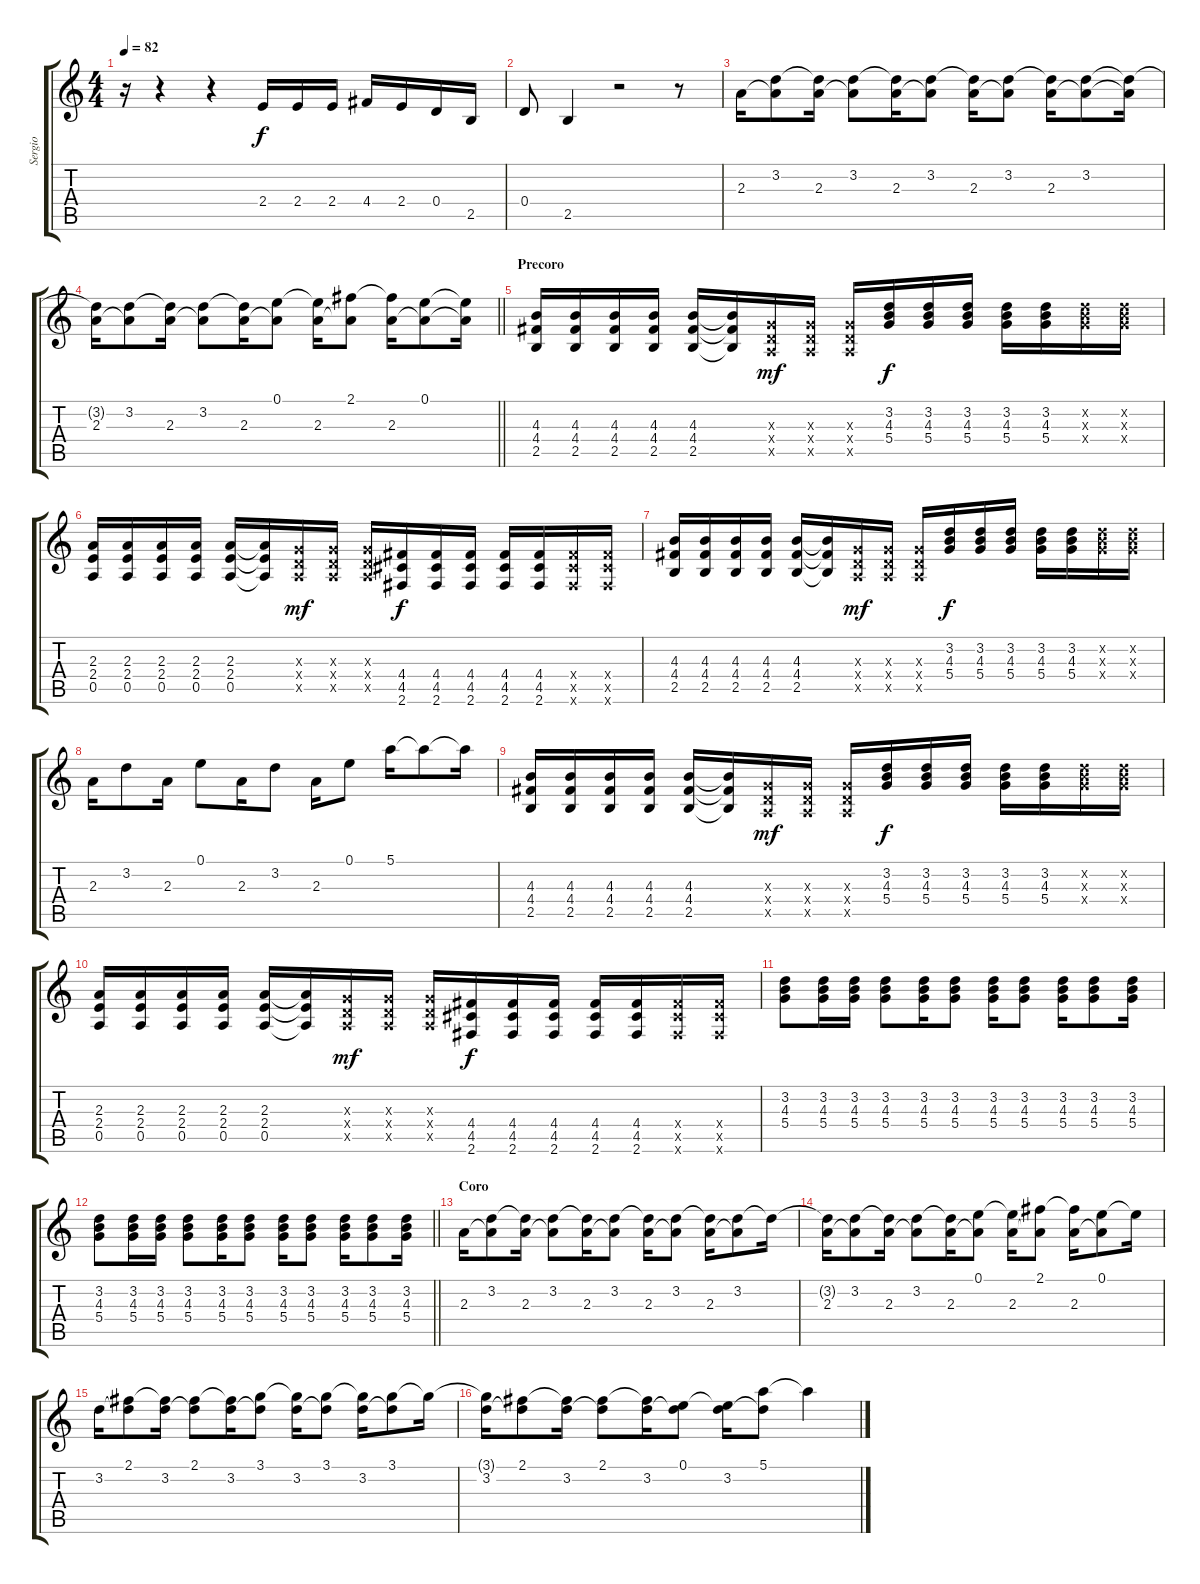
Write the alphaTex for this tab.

\track ("Sergio" "Sergio") {instrument electricguitarjazz}
\staff {score tabs}
\tuning (E4 B3 G3 D3 A2 E2) {hide}
\ts (4 4)
\tempo 82
\clef g2
\ks c
r.16{dy f} r.4 r.4 2.4.16 2.4.16 2.4.16 4.4.16 2.4.16 0.4.16 2.5.16 |
0.4.8 2.5.4 r.2 r.8 |
2.3.16{volume 13 instrument electricguitarjazz} (3.2 2.3{t}).8 (3.2{t} 2.3).16 (3.2 2.3{t}).8 (3.2{t} 2.3).16 (3.2 2.3{t}).8 (3.2{t} 2.3).16 (3.2 2.3{t}).8 (3.2{t} 2.3).16 (3.2 2.3{t}).8 (3.2{t} 2.3{t}).16 |
\barLineRight lightlight
(3.2{t} 2.3).16 (3.2 2.3{t}).8 (3.2{t} 2.3).16 (3.2 2.3{t}).8 (3.2{t} 2.3).16 (0.1 2.3{t}).8 (0.1{t} 2.3).16 (2.1 2.3{t}).8 (2.1{t} 2.3).16 (0.1 2.3{t}).8 (0.1{t} 2.3{t}).16 |
\section ("" "Precoro")
(4.3 4.4 2.5).16{volume 11 instrument distortionguitar} (4.3 4.4 2.5).16 (4.3 4.4 2.5).16 (4.3 4.4 2.5).16 (4.3 4.4 2.5).16 (4.3{t} 4.4{t} 2.5{t}).16 (0.3{x} 0.4{x} 0.5{x}).16{dy mf} (0.3{x} 0.4{x} 0.5{x}).16 (0.3{x} 0.4{x} 0.5{x}).16 (3.2 4.3 5.4).16{dy f} (3.2 4.3 5.4).16 (3.2 4.3 5.4).16 (3.2 4.3 5.4).16 (3.2 4.3 5.4).16 (3.2{x} 4.3{x} 5.4{x}).16 (3.2{x} 4.3{x} 5.4{x}).16 |
(2.3 2.4 0.5).16 (2.3 2.4 0.5).16 (2.3 2.4 0.5).16 (2.3 2.4 0.5).16 (2.3 2.4 0.5).16 (2.3{t} 2.4{t} 0.5{t}).16 (0.3{x} 0.4{x} 0.5{x}).16{dy mf} (0.3{x} 0.4{x} 0.5{x}).16 (0.3{x} 0.4{x} 0.5{x}).16 (4.4 4.5 2.6).16{dy f} (4.4 4.5 2.6).16 (4.4 4.5 2.6).16 (4.4 4.5 2.6).16 (4.4 4.5 2.6).16 (4.4{x} 4.5{x} 2.6{x}).16 (4.4{x} 4.5{x} 2.6{x}).16 |
(4.3 4.4 2.5).16 (4.3 4.4 2.5).16 (4.3 4.4 2.5).16 (4.3 4.4 2.5).16 (4.3 4.4 2.5).16 (4.3{t} 4.4{t} 2.5{t}).16 (0.3{x} 0.4{x} 0.5{x}).16{dy mf} (0.3{x} 0.4{x} 0.5{x}).16 (0.3{x} 0.4{x} 0.5{x}).16 (3.2 4.3 5.4).16{dy f} (3.2 4.3 5.4).16 (3.2 4.3 5.4).16 (3.2 4.3 5.4).16 (3.2 4.3 5.4).16 (3.2{x} 4.3{x} 5.4{x}).16 (3.2{x} 4.3{x} 5.4{x}).16 |
2.3.16{volume 13 instrument electricguitarjazz} 3.2.8 2.3.16 0.1.8 2.3.16 3.2.8 2.3.16 0.1.8 5.1.16 5.1{t}.8 5.1{t}.16 |
(4.3 4.4 2.5).16{volume 11 instrument distortionguitar} (4.3 4.4 2.5).16 (4.3 4.4 2.5).16 (4.3 4.4 2.5).16 (4.3 4.4 2.5).16 (4.3{t} 4.4{t} 2.5{t}).16 (0.3{x} 0.4{x} 0.5{x}).16{dy mf} (0.3{x} 0.4{x} 0.5{x}).16 (0.3{x} 0.4{x} 0.5{x}).16 (3.2 4.3 5.4).16{dy f} (3.2 4.3 5.4).16 (3.2 4.3 5.4).16 (3.2 4.3 5.4).16 (3.2 4.3 5.4).16 (3.2{x} 4.3{x} 5.4{x}).16 (3.2{x} 4.3{x} 5.4{x}).16 |
(2.3 2.4 0.5).16 (2.3 2.4 0.5).16 (2.3 2.4 0.5).16 (2.3 2.4 0.5).16 (2.3 2.4 0.5).16 (2.3{t} 2.4{t} 0.5{t}).16 (0.3{x} 0.4{x} 0.5{x}).16{dy mf} (0.3{x} 0.4{x} 0.5{x}).16 (0.3{x} 0.4{x} 0.5{x}).16 (4.4 4.5 2.6).16{dy f} (4.4 4.5 2.6).16 (4.4 4.5 2.6).16 (4.4 4.5 2.6).16 (4.4 4.5 2.6).16 (4.4{x} 4.5{x} 2.6{x}).16 (4.4{x} 4.5{x} 2.6{x}).16 |
(3.2 4.3 5.4).8{volume 11 instrument electricguitarjazz} (3.2 4.3 5.4).16 (3.2 4.3 5.4).16 (3.2 4.3 5.4).8 (3.2 4.3 5.4).16 (3.2 4.3 5.4).8 (3.2 4.3 5.4).16 (3.2 4.3 5.4).8 (3.2 4.3 5.4).16 (3.2 4.3 5.4).8 (3.2 4.3 5.4).16 |
\barLineRight lightlight
(3.2 4.3 5.4).8 (3.2 4.3 5.4).16 (3.2 4.3 5.4).16 (3.2 4.3 5.4).8 (3.2 4.3 5.4).16 (3.2 4.3 5.4).8 (3.2 4.3 5.4).16 (3.2 4.3 5.4).8 (3.2 4.3 5.4).16 (3.2 4.3 5.4).8 (3.2 4.3 5.4).16 |
\section ("" "Coro")
2.3.16{volume 13} (3.2 2.3{t}).8 (3.2{t} 2.3).16 (3.2 2.3{t}).8 (3.2{t} 2.3).16 (3.2 2.3{t}).8 (3.2{t} 2.3).16 (3.2 2.3{t}).8 (3.2{t} 2.3).16 (3.2 2.3{t}).8 3.2{t}.16 |
(3.2{t} 2.3).16 (3.2 2.3{t}).8 (3.2{t} 2.3).16 (3.2 2.3{t}).8 (3.2{t} 2.3).16 (0.1 2.3{t}).8 (0.1{t} 2.3).16 (2.1 2.3{t}).8 (2.1{t} 2.3).16 (0.1 2.3{t}).8 0.1{t}.16 |
3.2.16 (2.1 3.2{t}).8 (2.1{t} 3.2).16 (2.1 3.2{t}).8 (2.1{t} 3.2).16 (3.1 3.2{t}).8 (3.1{t} 3.2).16 (3.1 3.2{t}).8 (3.1{t} 3.2).16 (3.1 3.2{t}).8 3.1{t}.16 |
(3.1{t} 3.2).16 (2.1 3.2{t}).8 (2.1{t} 3.2).16 (2.1 3.2{t}).8 (2.1{t} 3.2).16 (0.1 3.2{t}).8 (0.1{t} 3.2).16 (5.1 3.2{t}).8 5.1{t}.4
